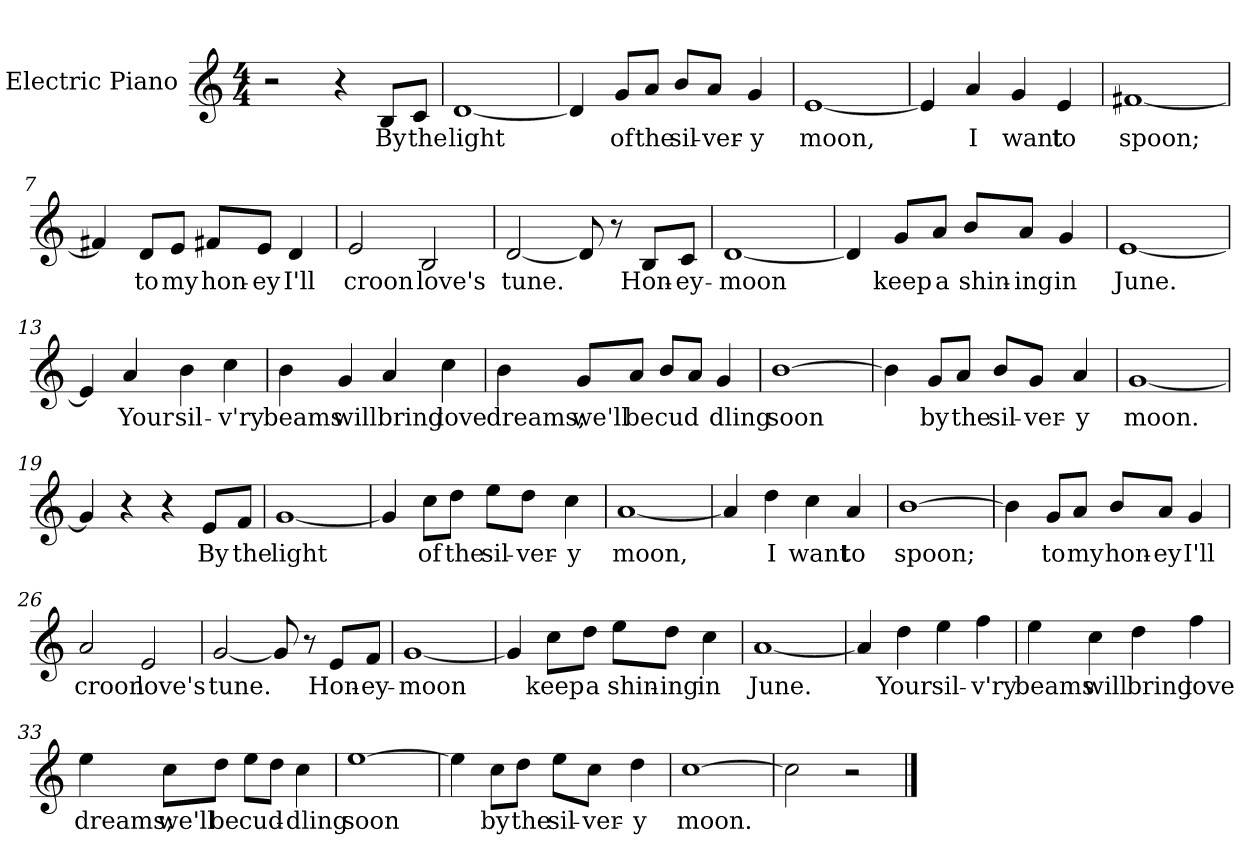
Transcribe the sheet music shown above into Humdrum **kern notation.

**kern	**text
*part1	*part1
*staff1	*staff1
*I"Electric Piano	*
*I'E.Pno	*
*clefG2	*
*k[]	*
*C:	*
*M4/4	*
=1	=1
2r	.
4r	.
8B/L	By
8c/J	the
=2	=2
[1d	light
=3	=3
4d/]	.
8g/L	of
8a/J	the
8b/L	sil-
8a/J	-ver-
4g/	-y
=4	=4
[1e	moon,
=5	=5
4e/]	.
4a/	I
4g/	want
4e/	to
=6	=6
[1f#X	spoon;
!!LO:LB:g=z
=7	=7
4f#X/]	.
8d/L	to
8e/J	my
8f#X/L	hon-
8e/J	-ey
4d/	I'll
=8	=8
2e/	croon
2B/	love's
=9	=9
[2d/	tune.
8d/]	.
8r	.
8B/L	Hon-
8c/J	-ey-
=10	=10
[1d	-moon
!!LO:LB:g=z
=11	=11
4d/]	.
8g/L	keep
8a/J	a
8b/L	shin-
8a/J	-ing
4g/	in
=12	=12
[1e	June.
=13	=13
4e/]	.
4a/	Your
4b\	sil-
4cc\	-v'ry
=14	=14
4b\	beams
4g/	will
4a/	bring
4cc\	love
!!LO:LB:g=z
=15	=15
4b\	dreams;
8g/L	we'll
8a/J	be
8b/L	-cud
8a/J	.
4g/	dling
=16	=16
[1b	soon
=17	=17
4b\]	.
8g/L	by
8a/J	the
8b/L	sil-
8g/J	-ver-
4a/	-y
=18	=18
[1g	moon.
=19	=19
4g/]	.
4r	.
4r	.
8e/L	By
8f/J	the
!!LO:LB:g=z
=20	=20
[1g	light
=21	=21
4g/]	.
8cc\L	of
8dd\J	the
8ee\L	sil-
8dd\J	-ver-
4cc\	-y
=22	=22
[1a	moon,
=23	=23
4a/]	.
4dd\	I
4cc\	want
4a/	to
=24	=24
[1b	spoon;
=25	=25
4b\]	.
8g/L	to
8a/J	my
8b/L	hon-
8a/J	-ey
4g/	I'll
!!LO:LB:g=z
=26	=26
2a/	croon
2e/	love's
=27	=27
[2g/	tune.
8g/]	.
8r	.
8e/L	Hon-
8f/J	-ey-
=28	=28
[1g	-moon
=29	=29
4g/]	.
8cc\L	keep
8dd\J	a
8ee\L	shin-
8dd\J	-ing
4cc\	in
=30	=30
[1a	June.
!!LO:LB:g=z
=31	=31
4a/]	.
4dd\	Your
4ee\	sil-
4ff\	-v'ry
=32	=32
4ee\	beams
4cc\	will
4dd\	bring
4ff\	love
=33	=33
4ee\	dreams;
8cc\L	we'll
8dd\J	be
8ee\L	cud-
8dd\J	.
4cc\	-dling
=34	=34
[1ee	soon
!!LO:LB:g=z
=35	=35
4ee\]	.
8cc\L	by
8dd\J	the
8ee\L	sil-
8cc\J	-ver-
4dd\	-y
=36	=36
[1cc	moon.
=37	=37
2cc\]	.
2r	.
==	==
*-	*-
